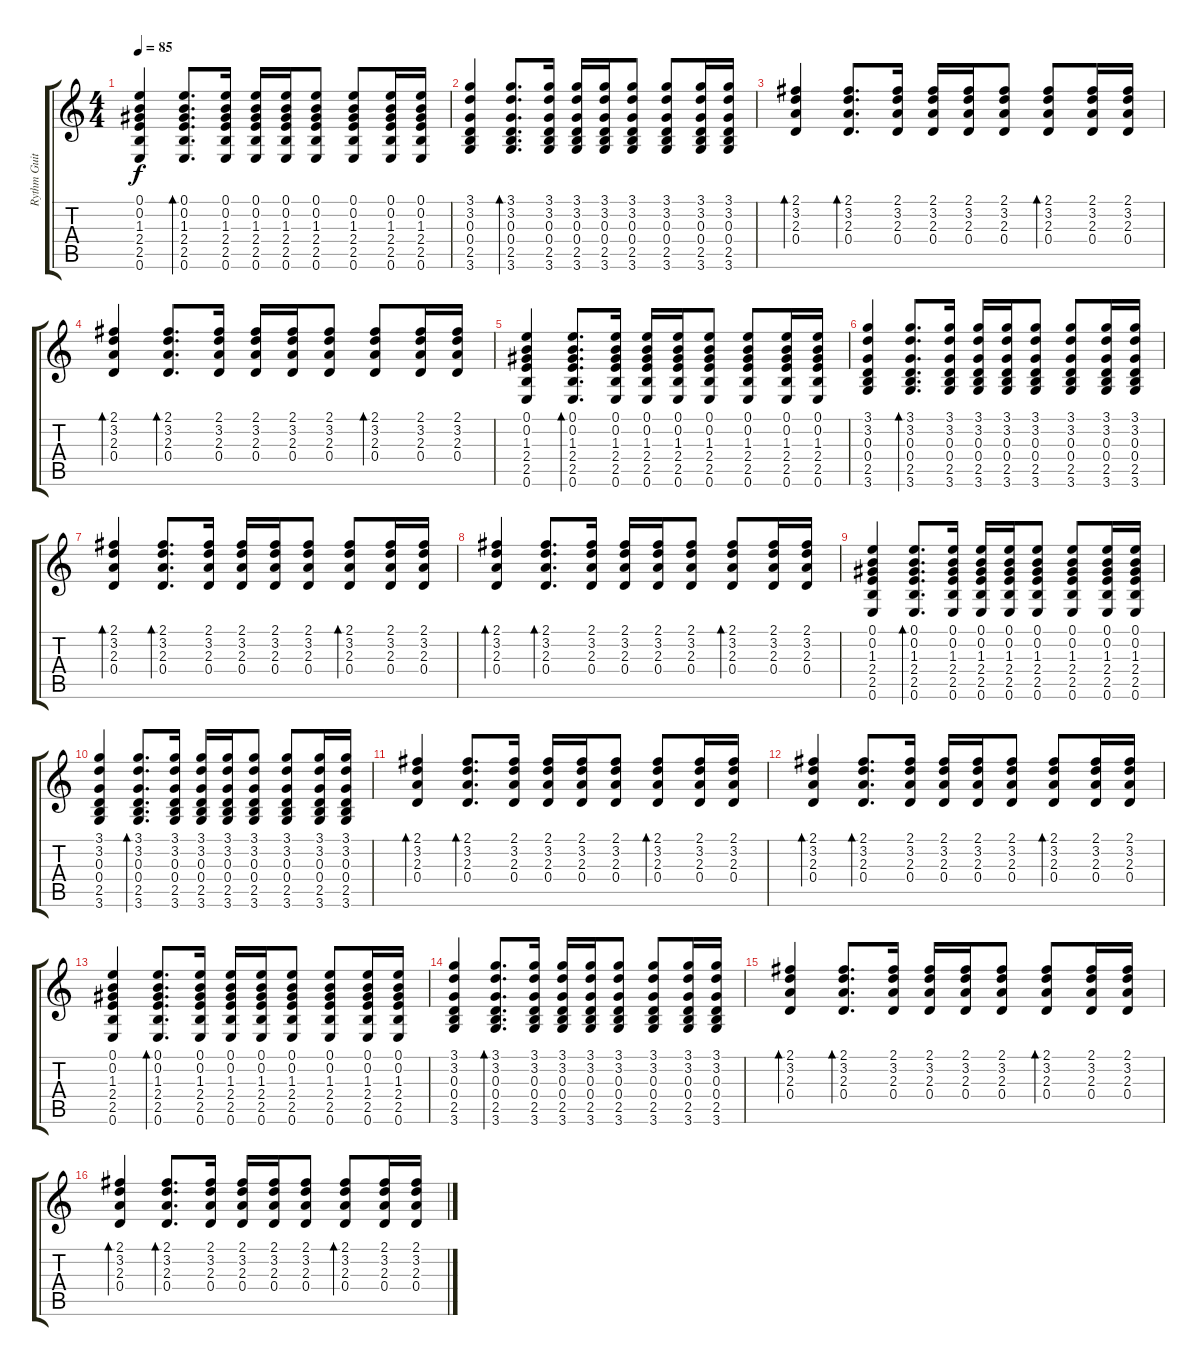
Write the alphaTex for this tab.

\track ("Rythm Guitar" "Rythm Guit") {instrument acousticguitarsteel}
\staff {score tabs}
\tuning (E4 B3 G3 D3 A2 E2) {hide}
\ts (4 4)
\tempo 85
\clef g2
\ks c
(0.1 0.2 1.3 2.4 2.5 0.6).4{dy f} (0.1 0.2 1.3 2.4 2.5 0.6).8{d bd 60} (0.1 0.2 1.3 2.4 2.5 0.6).16 (0.1 0.2 1.3 2.4 2.5 0.6).16 (0.1 0.2 1.3 2.4 2.5 0.6).16 (0.1 0.2 1.3 2.4 2.5 0.6).8 (0.1 0.2 1.3 2.4 2.5 0.6).8 (0.1 0.2 1.3 2.4 2.5 0.6).16 (0.1 0.2 1.3 2.4 2.5 0.6).16 |
(3.1 3.2 0.3 0.4 2.5 3.6).4 (3.1 3.2 0.3 0.4 2.5 3.6).8{d bd 60} (3.1 3.2 0.3 0.4 2.5 3.6).16 (3.1 3.2 0.3 0.4 2.5 3.6).16 (3.1 3.2 0.3 0.4 2.5 3.6).16 (3.1 3.2 0.3 0.4 2.5 3.6).8 (3.1 3.2 0.3 0.4 2.5 3.6).8 (3.1 3.2 0.3 0.4 2.5 3.6).16 (3.1 3.2 0.3 0.4 2.5 3.6).16 |
(2.1 3.2 2.3 0.4).4{bd 120} (2.1 3.2 2.3 0.4).8{d bd 60} (2.1 3.2 2.3 0.4).16 (2.1 3.2 2.3 0.4).16 (2.1 3.2 2.3 0.4).16 (2.1 3.2 2.3 0.4).8 (2.1 3.2 2.3 0.4).8{bd 60} (2.1 3.2 2.3 0.4).16 (2.1 3.2 2.3 0.4).16 |
(2.1 3.2 2.3 0.4).4{bd 120 volume 8} (2.1 3.2 2.3 0.4).8{d bd 60} (2.1 3.2 2.3 0.4).16 (2.1 3.2 2.3 0.4).16 (2.1 3.2 2.3 0.4).16 (2.1 3.2 2.3 0.4).8 (2.1 3.2 2.3 0.4).8{bd 60} (2.1 3.2 2.3 0.4).16 (2.1 3.2 2.3 0.4).16 |
(0.1 0.2 1.3 2.4 2.5 0.6).4 (0.1 0.2 1.3 2.4 2.5 0.6).8{d bd 60} (0.1 0.2 1.3 2.4 2.5 0.6).16 (0.1 0.2 1.3 2.4 2.5 0.6).16 (0.1 0.2 1.3 2.4 2.5 0.6).16 (0.1 0.2 1.3 2.4 2.5 0.6).8 (0.1 0.2 1.3 2.4 2.5 0.6).8 (0.1 0.2 1.3 2.4 2.5 0.6).16 (0.1 0.2 1.3 2.4 2.5 0.6).16 |
(3.1 3.2 0.3 0.4 2.5 3.6).4 (3.1 3.2 0.3 0.4 2.5 3.6).8{d bd 60} (3.1 3.2 0.3 0.4 2.5 3.6).16 (3.1 3.2 0.3 0.4 2.5 3.6).16 (3.1 3.2 0.3 0.4 2.5 3.6).16 (3.1 3.2 0.3 0.4 2.5 3.6).8 (3.1 3.2 0.3 0.4 2.5 3.6).8 (3.1 3.2 0.3 0.4 2.5 3.6).16 (3.1 3.2 0.3 0.4 2.5 3.6).16 |
(2.1 3.2 2.3 0.4).4{bd 120} (2.1 3.2 2.3 0.4).8{d bd 60} (2.1 3.2 2.3 0.4).16 (2.1 3.2 2.3 0.4).16 (2.1 3.2 2.3 0.4).16 (2.1 3.2 2.3 0.4).8 (2.1 3.2 2.3 0.4).8{bd 60} (2.1 3.2 2.3 0.4).16 (2.1 3.2 2.3 0.4).16 |
(2.1 3.2 2.3 0.4).4{bd 120 volume 8} (2.1 3.2 2.3 0.4).8{d bd 60} (2.1 3.2 2.3 0.4).16 (2.1 3.2 2.3 0.4).16 (2.1 3.2 2.3 0.4).16 (2.1 3.2 2.3 0.4).8 (2.1 3.2 2.3 0.4).8{bd 60} (2.1 3.2 2.3 0.4).16 (2.1 3.2 2.3 0.4).16 |
(0.1 0.2 1.3 2.4 2.5 0.6).4 (0.1 0.2 1.3 2.4 2.5 0.6).8{d bd 60} (0.1 0.2 1.3 2.4 2.5 0.6).16 (0.1 0.2 1.3 2.4 2.5 0.6).16 (0.1 0.2 1.3 2.4 2.5 0.6).16 (0.1 0.2 1.3 2.4 2.5 0.6).8 (0.1 0.2 1.3 2.4 2.5 0.6).8 (0.1 0.2 1.3 2.4 2.5 0.6).16 (0.1 0.2 1.3 2.4 2.5 0.6).16 |
(3.1 3.2 0.3 0.4 2.5 3.6).4 (3.1 3.2 0.3 0.4 2.5 3.6).8{d bd 60} (3.1 3.2 0.3 0.4 2.5 3.6).16 (3.1 3.2 0.3 0.4 2.5 3.6).16 (3.1 3.2 0.3 0.4 2.5 3.6).16 (3.1 3.2 0.3 0.4 2.5 3.6).8 (3.1 3.2 0.3 0.4 2.5 3.6).8 (3.1 3.2 0.3 0.4 2.5 3.6).16 (3.1 3.2 0.3 0.4 2.5 3.6).16 |
(2.1 3.2 2.3 0.4).4{bd 120} (2.1 3.2 2.3 0.4).8{d bd 60} (2.1 3.2 2.3 0.4).16 (2.1 3.2 2.3 0.4).16 (2.1 3.2 2.3 0.4).16 (2.1 3.2 2.3 0.4).8 (2.1 3.2 2.3 0.4).8{bd 60} (2.1 3.2 2.3 0.4).16 (2.1 3.2 2.3 0.4).16 |
(2.1 3.2 2.3 0.4).4{bd 120 volume 8} (2.1 3.2 2.3 0.4).8{d bd 60} (2.1 3.2 2.3 0.4).16 (2.1 3.2 2.3 0.4).16 (2.1 3.2 2.3 0.4).16 (2.1 3.2 2.3 0.4).8 (2.1 3.2 2.3 0.4).8{bd 60} (2.1 3.2 2.3 0.4).16 (2.1 3.2 2.3 0.4).16 |
(0.1 0.2 1.3 2.4 2.5 0.6).4 (0.1 0.2 1.3 2.4 2.5 0.6).8{d bd 60} (0.1 0.2 1.3 2.4 2.5 0.6).16 (0.1 0.2 1.3 2.4 2.5 0.6).16 (0.1 0.2 1.3 2.4 2.5 0.6).16 (0.1 0.2 1.3 2.4 2.5 0.6).8 (0.1 0.2 1.3 2.4 2.5 0.6).8 (0.1 0.2 1.3 2.4 2.5 0.6).16 (0.1 0.2 1.3 2.4 2.5 0.6).16 |
(3.1 3.2 0.3 0.4 2.5 3.6).4 (3.1 3.2 0.3 0.4 2.5 3.6).8{d bd 60} (3.1 3.2 0.3 0.4 2.5 3.6).16 (3.1 3.2 0.3 0.4 2.5 3.6).16 (3.1 3.2 0.3 0.4 2.5 3.6).16 (3.1 3.2 0.3 0.4 2.5 3.6).8 (3.1 3.2 0.3 0.4 2.5 3.6).8 (3.1 3.2 0.3 0.4 2.5 3.6).16 (3.1 3.2 0.3 0.4 2.5 3.6).16 |
(2.1 3.2 2.3 0.4).4{bd 120} (2.1 3.2 2.3 0.4).8{d bd 60} (2.1 3.2 2.3 0.4).16 (2.1 3.2 2.3 0.4).16 (2.1 3.2 2.3 0.4).16 (2.1 3.2 2.3 0.4).8 (2.1 3.2 2.3 0.4).8{bd 60} (2.1 3.2 2.3 0.4).16 (2.1 3.2 2.3 0.4).16 |
(2.1 3.2 2.3 0.4).4{bd 120 volume 8} (2.1 3.2 2.3 0.4).8{d bd 60} (2.1 3.2 2.3 0.4).16 (2.1 3.2 2.3 0.4).16 (2.1 3.2 2.3 0.4).16 (2.1 3.2 2.3 0.4).8 (2.1 3.2 2.3 0.4).8{bd 60} (2.1 3.2 2.3 0.4).16 (2.1 3.2 2.3 0.4).16
